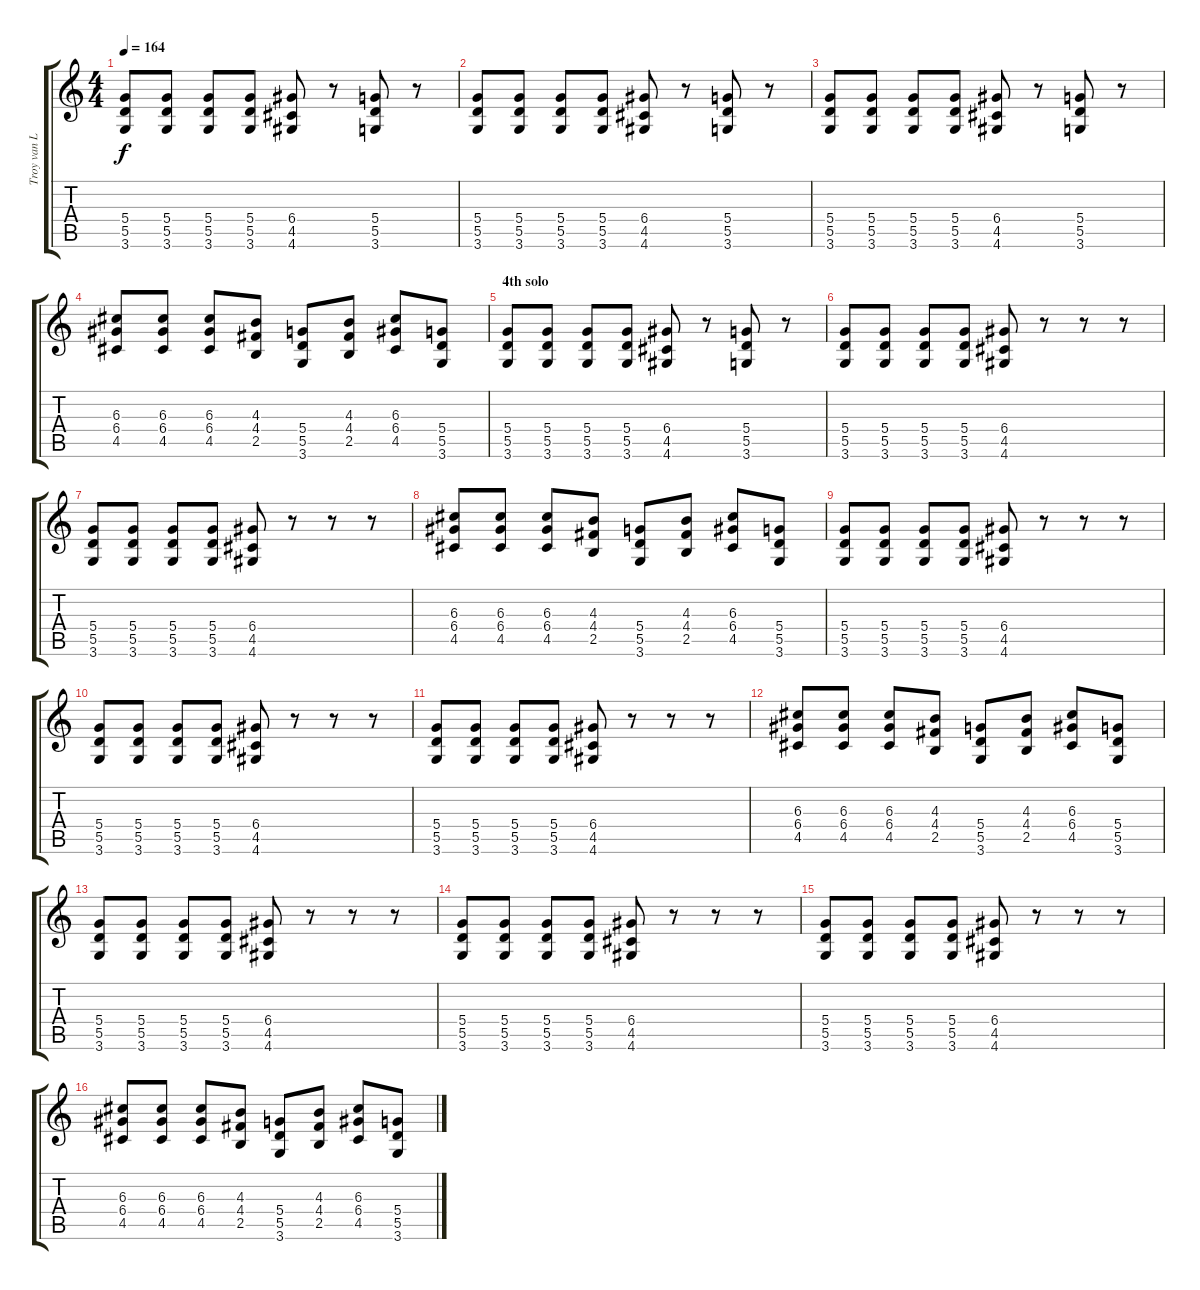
\track ("Troy van Leeuwen - guitar" "Troy van L") {instrument overdrivenguitar}
\staff {score tabs}
\tuning (E4 B3 G3 D3 A2 E2) {hide}
\ts (4 4)
\tempo 164
\clef g2
\ks c
(5.4 5.5 3.6).8{dy f} (5.4 5.5 3.6).8 (5.4 5.5 3.6).8 (5.4 5.5 3.6).8 (6.4 4.5 4.6).8 r.8 (5.4 5.5 3.6).8 r.8 |
(5.4 5.5 3.6).8 (5.4 5.5 3.6).8 (5.4 5.5 3.6).8 (5.4 5.5 3.6).8 (6.4 4.5 4.6).8 r.8 (5.4 5.5 3.6).8 r.8 |
(5.4 5.5 3.6).8 (5.4 5.5 3.6).8 (5.4 5.5 3.6).8 (5.4 5.5 3.6).8 (6.4 4.5 4.6).8 r.8 (5.4 5.5 3.6).8 r.8 |
(6.3 6.4 4.5).8 (6.3 6.4 4.5).8 (6.3 6.4 4.5).8 (4.3 4.4 2.5).8 (5.4 5.5 3.6).8 (4.3 4.4 2.5).8 (6.3 6.4 4.5).8 (5.4 5.5 3.6).8 |
\section ("" "4th solo")
(5.4 5.5 3.6).8 (5.4 5.5 3.6).8 (5.4 5.5 3.6).8 (5.4 5.5 3.6).8 (6.4 4.5 4.6).8 r.8 (5.4 5.5 3.6).8 r.8 |
(5.4 5.5 3.6).8 (5.4 5.5 3.6).8 (5.4 5.5 3.6).8 (5.4 5.5 3.6).8 (6.4 4.5 4.6).8 r.8 r.8 r.8 |
(5.4 5.5 3.6).8 (5.4 5.5 3.6).8 (5.4 5.5 3.6).8 (5.4 5.5 3.6).8 (6.4 4.5 4.6).8 r.8 r.8 r.8 |
(6.3 6.4 4.5).8 (6.3 6.4 4.5).8 (6.3 6.4 4.5).8 (4.3 4.4 2.5).8 (5.4 5.5 3.6).8 (4.3 4.4 2.5).8 (6.3 6.4 4.5).8 (5.4 5.5 3.6).8 |
(5.4 5.5 3.6).8 (5.4 5.5 3.6).8 (5.4 5.5 3.6).8 (5.4 5.5 3.6).8 (6.4 4.5 4.6).8 r.8 r.8 r.8 |
(5.4 5.5 3.6).8 (5.4 5.5 3.6).8 (5.4 5.5 3.6).8 (5.4 5.5 3.6).8 (6.4 4.5 4.6).8 r.8 r.8 r.8 |
(5.4 5.5 3.6).8 (5.4 5.5 3.6).8 (5.4 5.5 3.6).8 (5.4 5.5 3.6).8 (6.4 4.5 4.6).8 r.8 r.8 r.8 |
(6.3 6.4 4.5).8 (6.3 6.4 4.5).8 (6.3 6.4 4.5).8 (4.3 4.4 2.5).8 (5.4 5.5 3.6).8 (4.3 4.4 2.5).8 (6.3 6.4 4.5).8 (5.4 5.5 3.6).8 |
(5.4 5.5 3.6).8 (5.4 5.5 3.6).8 (5.4 5.5 3.6).8 (5.4 5.5 3.6).8 (6.4 4.5 4.6).8 r.8 r.8 r.8 |
(5.4 5.5 3.6).8 (5.4 5.5 3.6).8 (5.4 5.5 3.6).8 (5.4 5.5 3.6).8 (6.4 4.5 4.6).8 r.8 r.8 r.8 |
(5.4 5.5 3.6).8 (5.4 5.5 3.6).8 (5.4 5.5 3.6).8 (5.4 5.5 3.6).8 (6.4 4.5 4.6).8 r.8 r.8 r.8 |
(6.3 6.4 4.5).8 (6.3 6.4 4.5).8 (6.3 6.4 4.5).8 (4.3 4.4 2.5).8 (5.4 5.5 3.6).8 (4.3 4.4 2.5).8 (6.3 6.4 4.5).8 (5.4 5.5 3.6).8
